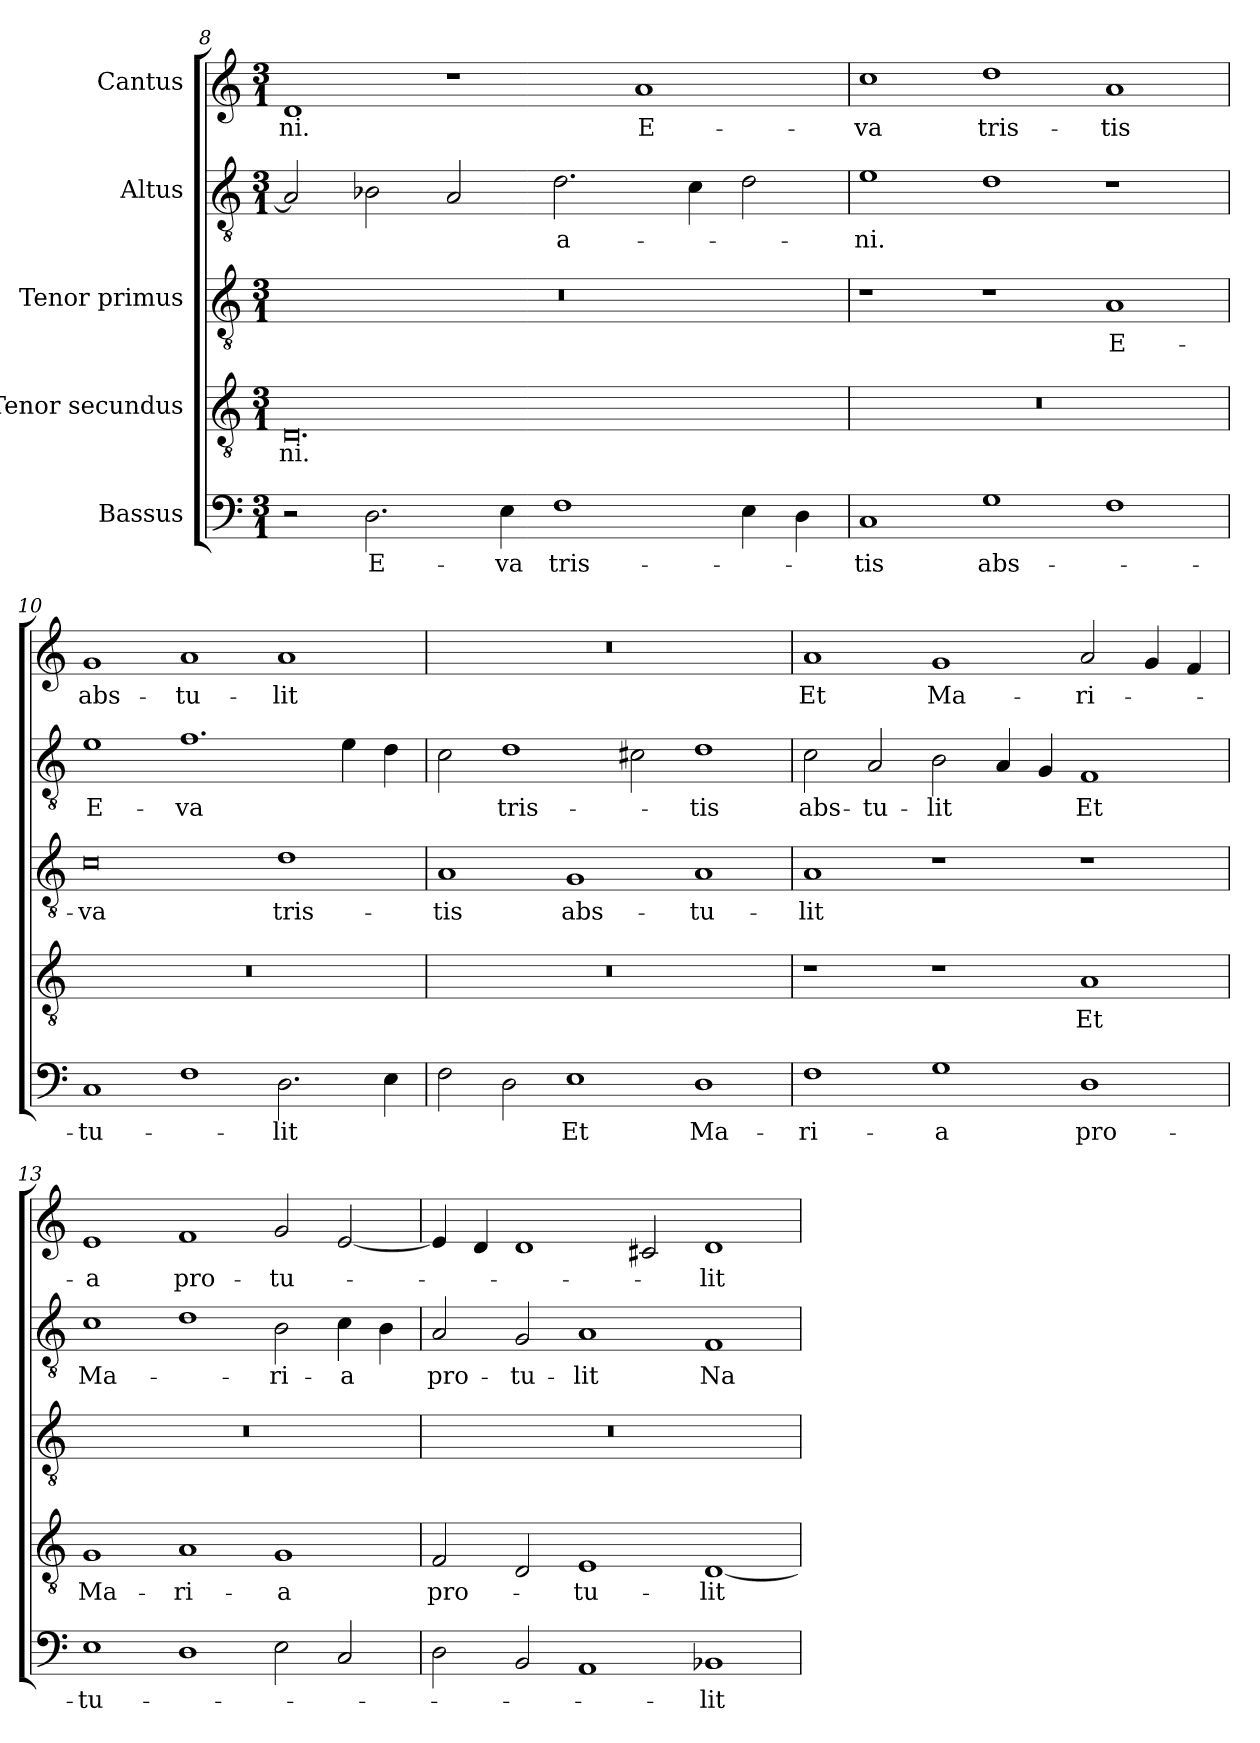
**kern	**text	**kern	**text	**kern	**text	**kern	**text	**kern	**text
*part5	*part5	*part4	*part4	*part3	*part3	*part2	*part2	*part1	*part1
*staff5	*staff5	*staff4	*staff4	*staff3	*staff3	*staff2	*staff2	*staff1	*staff1
*I"Bassus	*	*I"Tenor secundus	*	*I"Tenor primus	*	*I"Altus	*	*I"Cantus	*
*clefF4	*	*clefGv2	*	*clefGv2	*	*clefGv2	*	*clefG2	*
*k[]	*	*k[]	*	*k[]	*	*k[]	*	*k[]	*
*C:	*	*C:	*	*C:	*	*C:	*	*C:	*
*M3/1	*	*M3/1	*	*M3/1	*	*M3/1	*	*M3/1	*
=8	=8	=8	=8	=8	=8	=8	=8	=8	=8
!	!	!	!	!LO:N:vis=0	!	!	!	!	!
2r	.	0.D/	-ni.	0.r	.	2A/]	.	1d/	-ni.
!	!LO:LY:i	!	!	!	!	!	!	!	!
2.D\	E-	.	.	.	.	2B-X\	.	.	.
.	.	.	.	.	.	2A/	.	1r	.
!	!LO:LY:i	!	!	!	!	!	!	!	!
4E\	-va	.	.	.	.	.	.	.	.
!	!LO:LY:i	!	!	!	!	!	!LO:LY:i	!	!
1F\	tris-	.	.	.	.	2.d\	-a-	.	.
.	.	.	.	.	.	.	.	1a/	E-
.	.	.	.	.	.	4c\	.	.	.
4E\	.	.	.	.	.	2d\	.	.	.
4D\	.	.	.	.	.	.	.	.	.
!!LO:PB:g=z
=9	=9	=9	=9	=9	=9	=9	=9	=9	=9
!	!LO:LY:i	!LO:N:vis=0	!	!	!	!	!LO:LY:i	!	!
1C/	-tis	0.r	.	1r	.	1e\	-ni.	1cc\	-va
!	!LO:LY:i	!	!	!	!	!	!	!	!
1G\	abs-	.	.	1r	.	1d\	.	1dd\	tris-
1F\	.	.	.	1A/	E-	1r	.	1a/	-tis
=10	=10	=10	=10	=10	=10	=10	=10	=10	=10
!	!LO:LY:i	!LO:N:vis=0	!	!	!	!	!LO:LY:i	!	!
1C/	-tu-	0.r	.	0c\	-va	1e\	E-	1g/	abs-
!	!	!	!	!	!	!	!LO:LY:i	!	!
1F\	.	.	.	.	.	1.f\	-va	1a/	-tu-
!	!LO:LY:i	!	!	!	!	!	!	!	!
2.D\	-lit	.	.	1d\	tris-	.	.	1a/	-lit
.	.	.	.	.	.	4e\	.	.	.
4E\	.	.	.	.	.	4d\	.	.	.
=11	=11	=11	=11	=11	=11	=11	=11	=11	=11
!	!	!LO:N:vis=0	!	!	!	!	!	!LO:N:vis=0	!
2F\	.	0.r	.	1A/	-tis	2c\	.	0.r	.
!	!	!	!	!	!	!	!LO:LY:i	!	!
2D\	.	.	.	.	.	1d\	tris-	.	.
1E\	Et	.	.	1G/	abs-	.	.	.	.
.	.	.	.	.	.	2c#X\	.	.	.
!	!	!	!	!	!	!	!LO:LY:i	!	!
1D\	Ma-	.	.	1A/	-tu-	1d\	-tis	.	.
=12	=12	=12	=12	=12	=12	=12	=12	=12	=12
!	!	!	!	!	!	!	!LO:LY:i	!	!
1F\	-ri-	1r	.	1A/	-lit	2c\	abs-	1a/	Et
!	!	!	!	!	!	!	!LO:LY:i	!	!
.	.	.	.	.	.	2A/	-tu-	.	.
!	!	!	!	!	!	!	!LO:LY:i	!	!
1G\	-a	1r	.	1r	.	2B\	-lit	1g/	Ma-
.	.	.	.	.	.	4A/	.	.	.
.	.	.	.	.	.	4G/	.	.	.
!	!	!	!	!	!	!	!LO:LY:i	!	!
1D\	pro-	1A/	Et	1r	.	1F/	Et	2a/	-ri-
.	.	.	.	.	.	.	.	4g/	.
.	.	.	.	.	.	.	.	4f/	.
=13	=13	=13	=13	=13	=13	=13	=13	=13	=13
!	!	!	!	!LO:N:vis=0	!	!	!LO:LY:i	!	!
1E\	-tu-	1G/	Ma-	0.r	.	1c\	Ma-	1e/	-a
1D\	.	1A/	-ri-	.	.	1d\	.	1f/	pro-
!	!	!	!	!	!	!	!LO:LY:i	!	!
2E\	.	1G/	-a	.	.	2B\	-ri-	2g/	-tu-
!	!	!	!	!	!	!	!LO:LY:i	!	!
2C/	.	.	.	.	.	4c\	-a	[2e/	.
.	.	.	.	.	.	4B\	.	.	.
!!LO:LB:g=z
=14	=14	=14	=14	=14	=14	=14	=14	=14	=14
!	!	!	!	!LO:N:vis=0	!	!	!LO:LY:i	!	!
2D\	.	2F/	pro-	0.r	.	2A/	pro-	4e/]	.
.	.	.	.	.	.	.	.	4d/	.
!	!	!	!	!	!	!	!LO:LY:i	!	!
2BB/	.	2D/	.	.	.	2G/	-tu-	1d/	.
!	!	!	!	!	!	!	!LO:LY:i	!	!
1AA/	.	1E/	-tu-	.	.	1A/	-lit	.	.
.	.	.	.	.	.	.	.	2c#X/	.
1BB-X/	-lit	[1D/	-lit	.	.	1F/	Na-	1d/	-lit
=	=	=	=	=	=	=	=	=	=
*-	*-	*-	*-	*-	*-	*-	*-	*-	*-
